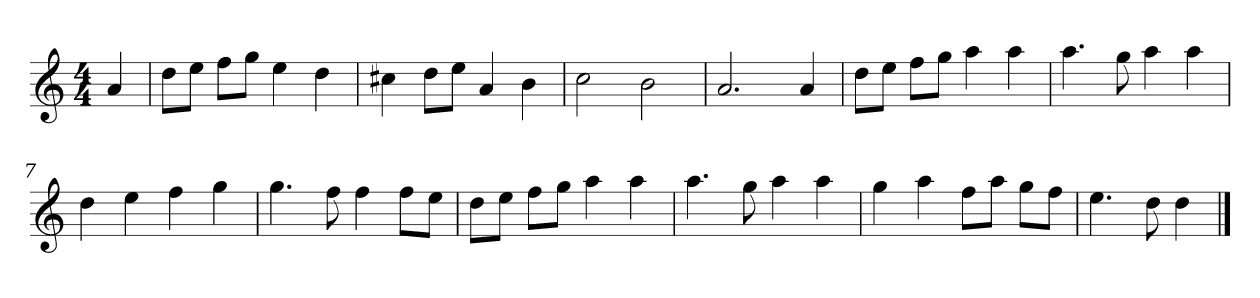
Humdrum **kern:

**kern
*part1
*staff1
*k[]
*M4/4
*MM120
=
4a
=1
8ddL
8eeJ
8ffL
8ggJ
4ee
4dd
=2
4cc#X
8ddL
8eeJ
4a
4b
=3
2cc
2b
=4
2.a
4a
=5
8ddL
8eeJ
8ffL
8ggJ
4aa
4aa
=6
4.aa
8gg
4aa
4aa
=7
4dd
4ee
4ff
4gg
=8
4.gg
8ff
4ff
8ffL
8eeJ
=9
8ddL
8eeJ
8ffL
8ggJ
4aa
4aa
=10
4.aa
8gg
4aa
4aa
=11
4gg
4aa
8ffL
8aaJ
8ggL
8ffJ
=12
4.ee
8dd
4dd
==
*-
